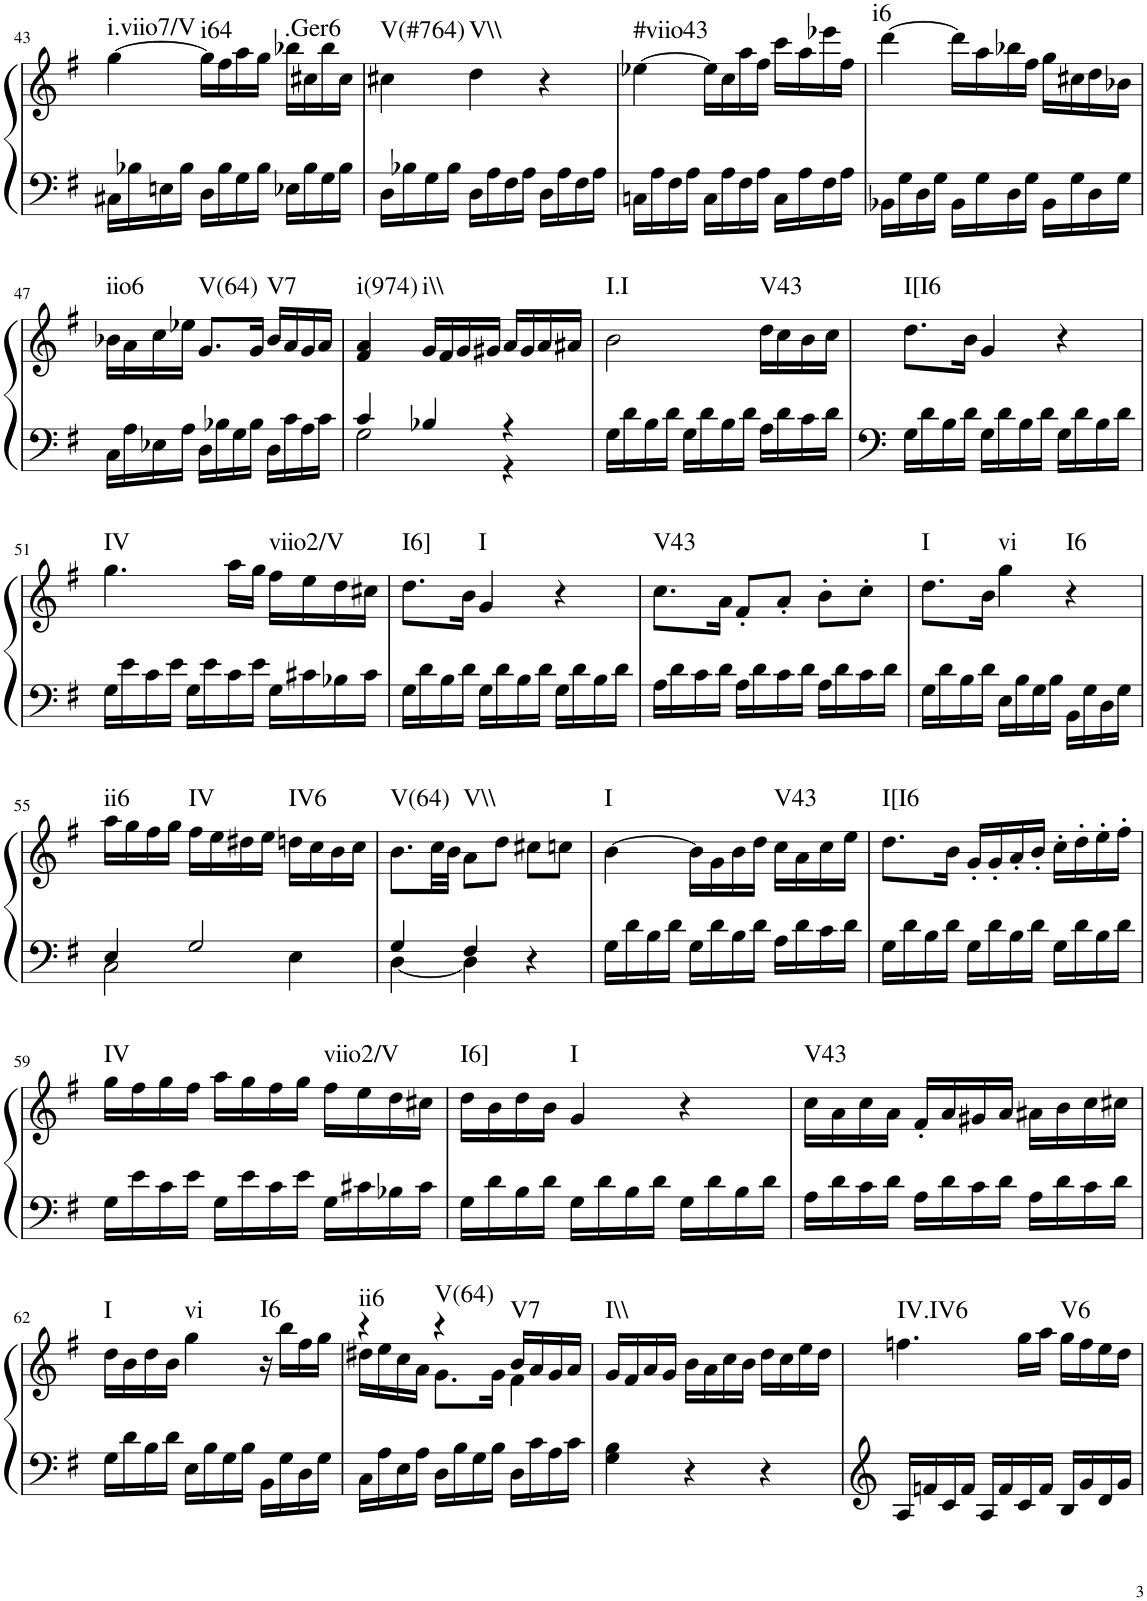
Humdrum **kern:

**kern	**kern	**harte
*part1	*part1	*part1
*staff2	*staff1	*
*I"Piano, Piano right	*	*
*I'Pno.	*	*
!!LO:PB:g=z
*clefF4	*clefG2	*
*k[f#]	*k[f#]	*
*M3/4	*M3/4	*
=43	=43	=43
!	!	!LO:H:kt=i.viio7/V
16C#X\LL	[4gg\	N
16B-X\	.	.
16En\	.	.
16B-\JJ	.	.
!	!	!LO:H:kt=i64
16D\LL	16gg\LL]	N
16B-\	16ff#\	.
16G\	16aa\	.
16B-\JJ	16gg\JJ	.
!	!	!LO:H:kt=.Ger6
16E-X\LL	16bb-X\LL	N
16B-\	16cc#X\	.
16G\	16bb-\	.
16B-\JJ	16cc#\JJ	.
=44	=44	=44
!	!	!LO:H:kt=V(#764)
16D\LL	4cc#X\	N
16B-X\	.	.
16G\	.	.
16B-\JJ	.	.
!	!	!LO:H:kt=V\\
16D\LL	4dd\	N
16A\	.	.
16F#\	.	.
16A\JJ	.	.
16D\LL	4r	.
16A\	.	.
16F#\	.	.
16A\JJ	.	.
=45	=45	=45
!	!	!LO:H:kt=#viio43
16Cn\LL	[4ee-X\	N
16A\	.	.
16F#\	.	.
16A\JJ	.	.
16C\LL	16ee-\LL]	.
16A\	16cc\	.
16F#\	16aa\	.
16A\JJ	16ff#\JJ	.
16C\LL	16ccc\LL	.
16A\	16aa\	.
16F#\	16eee-X\	.
16A\JJ	16ff#\JJ	.
=46	=46	=46
!	!	!LO:H:kt=i6
16BB-X\LL	[4ddd\	N
16G\	.	.
16D\	.	.
16G\JJ	.	.
16BB-\LL	16ddd\LL]	.
16G\	16aa\	.
16D\	16bb-X\	.
16G\JJ	16ff#\JJ	.
16BB-\LL	16gg\LL	.
16G\	16cc#X\	.
16D\	16dd\	.
16G\JJ	16b-X\JJ	.
!!LO:LB:g=z
=47	=47	=47
!	!	!LO:H:kt=iio6
16C\LL	16b-X\LL	N
16A\	16a\	.
16E-X\	16cc\	.
16A\JJ	16ee-X\JJ	.
!	!	!LO:H:kt=V(64)
16D\LL	8.g/L	N
16B-X\	.	.
16G\	.	.
16B-\JJ	16g/Jk	.
!	!	!LO:H:kt=V7
16D\LL	16b-/LL	N
16c\	16a/	.
16A\	16g/	.
16c\JJ	16a/JJ	.
=48	=48	=48
*^	*	*
!	!	!	!LO:H:kt=i(974)
4c/	2G\	4f#/ 4a/	N
!	!	!	!LO:H:kt=i\\
4B-X/	.	16g/LL	N
.	.	16f#/	.
.	.	16g/	.
.	.	16g#X/JJ	.
4r	4r	16a/LL	.
.	.	16g#/	.
.	.	16a/	.
.	.	16a#X/JJ	.
*v	*v	*	*
=49	=49	=49
!	!	!LO:H:kt=I.I
16G\LL	2b\	N
16d\	.	.
16B\	.	.
16d\JJ	.	.
16G\LL	.	.
16d\	.	.
16B\	.	.
16d\JJ	.	.
!	!	!LO:H:kt=V43
16A\LL	16dd\LL	N
16d\	16cc\	.
16c\	16b\	.
16d\JJ	16cc\JJ	.
=50	=50	=50
!	!	!LO:H:kt=I[I6
16G\LL	8.dd\L	N
16d\	.	.
16B\	.	.
16d\JJ	16b\Jk	.
16G\LL	4g/	.
16d\	.	.
16B\	.	.
16d\JJ	.	.
16G\LL	4r	.
16d\	.	.
16B\	.	.
16d\JJ	.	.
!!LO:LB:g=z
=51	=51	=51
!	!	!LO:H:kt=IV
16G\LL	4.gg\	N
16e\	.	.
16c\	.	.
16e\JJ	.	.
16G\LL	.	.
16e\	.	.
16c\	16aa\LL	.
16e\JJ	16gg\JJ	.
!	!	!LO:H:kt=viio2/V
16G\LL	16ff#\LL	N
16c#X\	16ee\	.
16B-X\	16dd\	.
16c#\JJ	16cc#X\JJ	.
=52	=52	=52
!	!	!LO:H:kt=I6]
16G\LL	8.dd\L	N
16d\	.	.
16B\	.	.
16d\JJ	16b\Jk	.
!	!	!LO:H:kt=I
16G\LL	4g/	N
16d\	.	.
16B\	.	.
16d\JJ	.	.
16G\LL	4r	.
16d\	.	.
16B\	.	.
16d\JJ	.	.
=53	=53	=53
!	!	!LO:H:kt=V43
16A\LL	8.cc\L	N
16d\	.	.
16c\	.	.
16d\JJ	16a\Jk	.
16A\LL	8f#'/L	.
16d\	.	.
16c\	8a'/J	.
16d\JJ	.	.
16A\LL	8b'\L	.
16d\	.	.
16c\	8cc'\J	.
16d\JJ	.	.
=54	=54	=54
!	!	!LO:H:kt=I
16G\LL	8.dd\L	N
16d\	.	.
16B\	.	.
16d\JJ	16b\Jk	.
!	!	!LO:H:kt=vi
16E\LL	4gg\	N
16B\	.	.
16G\	.	.
16B\JJ	.	.
!	!	!LO:H:kt=I6
16BB\LL	4r	N
16G\	.	.
16D\	.	.
16G\JJ	.	.
!!LO:LB:g=z
=55	=55	=55
*^	*	*
!	!	!	!LO:H:kt=ii6
4E/	2C\	16aa\LL	N
.	.	16gg\	.
.	.	16ff#\	.
.	.	16gg\JJ	.
!	!	!	!LO:H:kt=IV
2G/	.	16ff#\LL	N
.	.	16ee\	.
.	.	16dd#X\	.
.	.	16ee\JJ	.
!	!	!	!LO:H:kt=IV6
.	4E\	16ddn\LL	N
.	.	16cc\	.
.	.	16b\	.
.	.	16cc\JJ	.
=56	=56	=56	=56
!	!	!	!LO:H:kt=V(64)
4G/	[4D\	8.b\L	N
.	.	32cc\LL	.
.	.	32b\JJJ	.
!	!	!	!LO:H:kt=V\\
4F#/	4D\]	8a\L	N
.	.	8dd\J	.
4r	4ryy	8cc#X\L	.
.	.	8ccn\J	.
*v	*v	*	*
=57	=57	=57
!	!	!LO:H:kt=I
16G\LL	[4b\	N
16d\	.	.
16B\	.	.
16d\JJ	.	.
16G\LL	16b\LL]	.
16d\	16g\	.
16B\	16b\	.
16d\JJ	16dd\JJ	.
!	!	!LO:H:kt=V43
16A\LL	16cc\LL	N
16d\	16a\	.
16c\	16cc\	.
16d\JJ	16ee\JJ	.
=58	=58	=58
!	!	!LO:H:kt=I[I6
16G\LL	8.dd\L	N
16d\	.	.
16B\	.	.
16d\JJ	16b\Jk	.
16G\LL	16g'/LL	.
16d\	16g'/	.
16B\	16a'/	.
16d\JJ	16b'/JJ	.
16G\LL	16cc'\LL	.
16d\	16dd'\	.
16B\	16ee'\	.
16d\JJ	16ff#'\JJ	.
!!LO:LB:g=z
=59	=59	=59
!	!	!LO:H:kt=IV
16G\LL	16gg\LL	N
16e\	16ff#\	.
16c\	16gg\	.
16e\JJ	16ff#\JJ	.
16G\LL	16aa\LL	.
16e\	16gg\	.
16c\	16ff#\	.
16e\JJ	16gg\JJ	.
!	!	!LO:H:kt=viio2/V
16G\LL	16ff#\LL	N
16c#X\	16ee\	.
16B-X\	16dd\	.
16c#\JJ	16cc#X\JJ	.
=60	=60	=60
!	!	!LO:H:kt=I6]
16G\LL	16dd\LL	N
16d\	16b\	.
16B\	16dd\	.
16d\JJ	16b\JJ	.
!	!	!LO:H:kt=I
16G\LL	4g/	N
16d\	.	.
16B\	.	.
16d\JJ	.	.
16G\LL	4r	.
16d\	.	.
16B\	.	.
16d\JJ	.	.
=61	=61	=61
!	!	!LO:H:kt=V43
16A\LL	16cc\LL	N
16d\	16a\	.
16c\	16cc\	.
16d\JJ	16a\JJ	.
16A\LL	16f#'/LL	.
16d\	16a/	.
16c\	16g#X/	.
16d\JJ	16a/JJ	.
16A\LL	16a#X\LL	.
16d\	16b\	.
16c\	16cc\	.
16d\JJ	16cc#X\JJ	.
!!LO:LB:g=z
=62	=62	=62
!	!	!LO:H:kt=I
16G\LL	16dd\LL	N
16d\	16b\	.
16B\	16dd\	.
16d\JJ	16b\JJ	.
!	!	!LO:H:kt=vi
16E\LL	4gg\	N
16B\	.	.
16G\	.	.
16B\JJ	.	.
!	!	!LO:H:kt=I6
16BB\LL	16r	N
16G\	16bb\LL	.
16D\	16ff#\	.
16G\JJ	16gg\JJ	.
=63	=63	=63
*	*^	*
!	!	!	!LO:H:kt=ii6
16C\LL	4r	16dd#X\LL	N
16A\	.	16ee\	.
16E\	.	16cc\	.
16A\JJ	.	16a\JJ	.
!	!	!	!LO:H:kt=V(64)
16D\LL	4r	8.g\L	N
16B\	.	.	.
16G\	.	.	.
16B\JJ	.	16g\Jk	.
!	!	!	!LO:H:kt=V7
16D\LL	16b/LL	4f#\	N
16c\	16a/	.	.
16A\	16g/	.	.
16c\JJ	16a/JJ	.	.
*	*v	*v	*
=64	=64	=64
!	!	!LO:H:kt=I\\
4G\ 4B\	16g/LL	N
.	16f#/	.
.	16a/	.
.	16g/JJ	.
4r	16b\LL	.
.	16a\	.
.	16cc\	.
.	16b\JJ	.
4r	16dd\LL	.
.	16cc\	.
.	16ee\	.
.	16dd\JJ	.
=65	=65	=65
!	!	!LO:H:kt=IV.IV6
16A/LL	4.ffn\	N
16fn/	.	.
16c/	.	.
16f/JJ	.	.
16A/LL	.	.
16f/	.	.
16c/	16gg\LL	.
16f/JJ	16aa\JJ	.
!	!	!LO:H:kt=V6
16B/LL	16gg\LL	N
16g/	16ff\	.
16d/	16ee\	.
16g/JJ	16dd\JJ	.
=	=	=
*-	*-	*-
